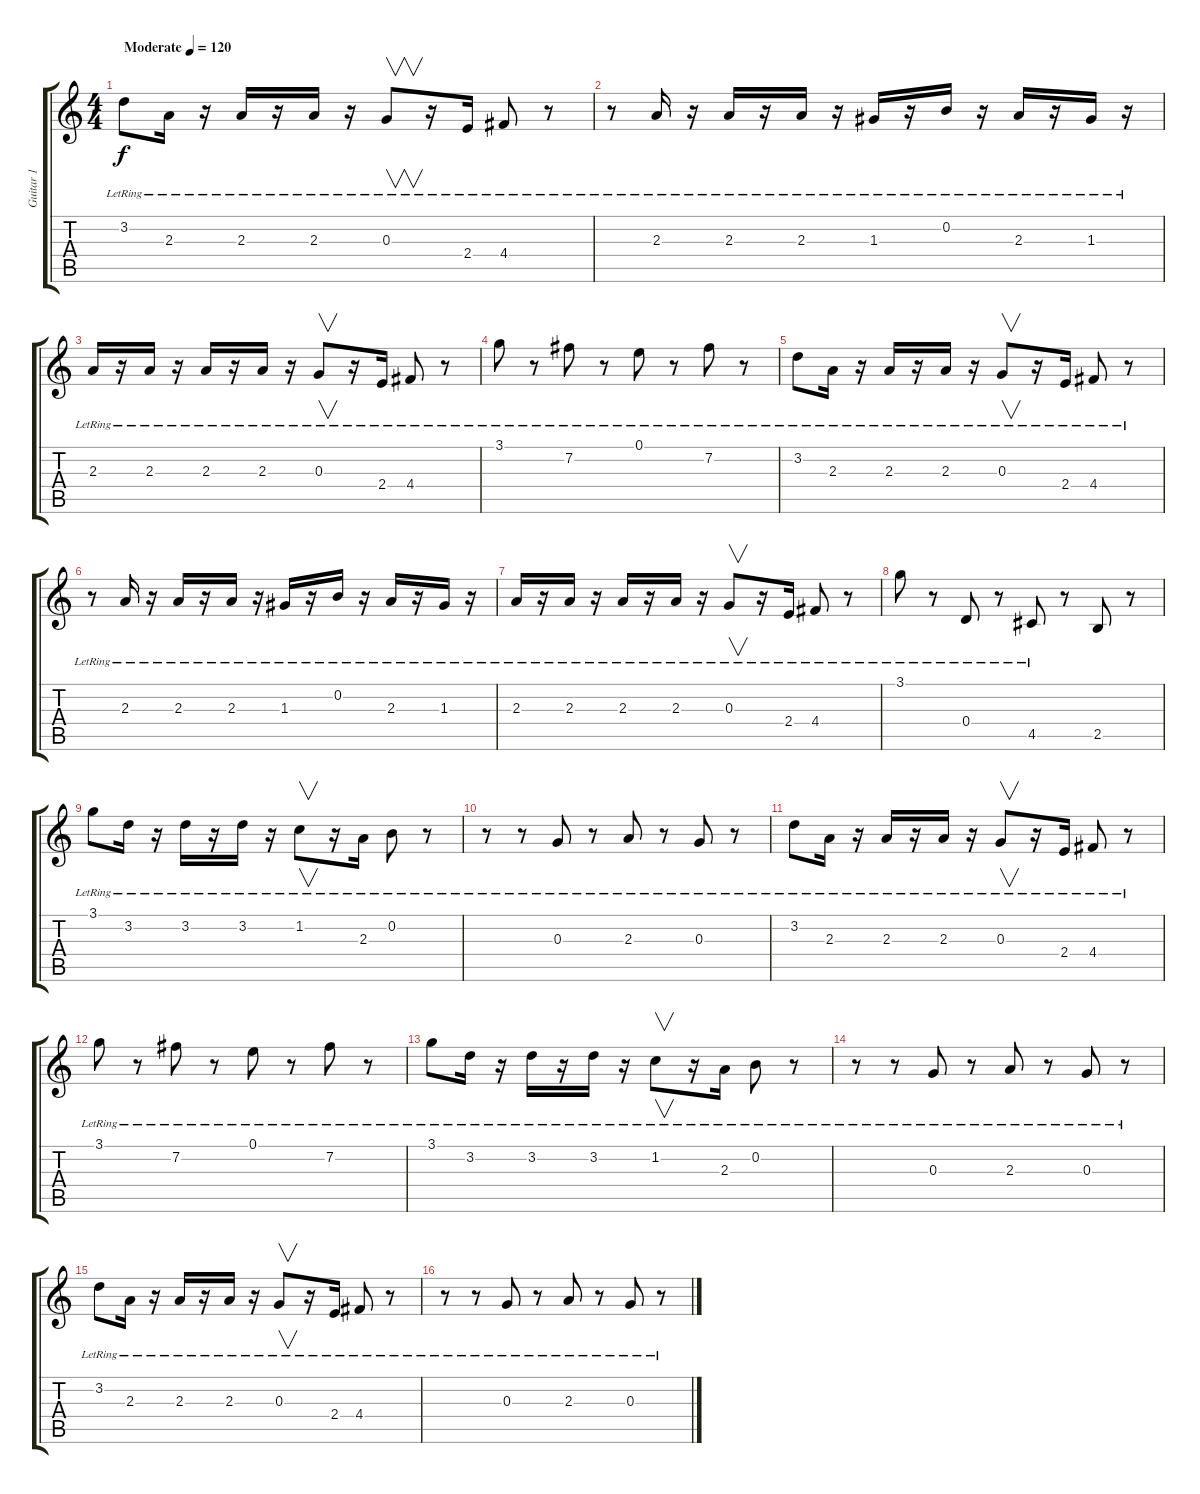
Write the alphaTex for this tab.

\track ("Guitar 1" "Guitar 1") {instrument acousticguitarsteel}
\staff {score tabs}
\tuning (E4 B3 G3 D3 A2 E2) {hide}
\ts (4 4)
\tempo (120 "Moderate")
\clef g2
\ks c
3.2{lr}.8{dy f instrument acousticguitarsteel} 2.3{lr}.16 r.16 2.3{lr}.16 r.16 2.3{lr}.16 r.16 0.3{lr}.8{v} r.16 2.4{lr}.16 4.4{lr}.8 r.8 |
r.8 2.3{lr}.16 r.16 2.3{lr}.16 r.16 2.3{lr}.16 r.16 1.3{lr}.16 r.16 0.2{lr}.16 r.16 2.3{lr}.16 r.16 1.3{lr}.16 r.16 |
2.3{lr}.16 r.16 2.3{lr}.16 r.16 2.3{lr}.16 r.16 2.3{lr}.16 r.16 0.3{lr}.8{v} r.16 2.4{lr}.16 4.4{lr}.8 r.8 |
3.1{lr}.8 r.8 7.2{lr}.8 r.8 0.1{lr}.8 r.8 7.2{lr}.8 r.8 |
3.2{lr}.8 2.3{lr}.16 r.16 2.3{lr}.16 r.16 2.3{lr}.16 r.16 0.3{lr}.8{v} r.16 2.4{lr}.16 4.4{lr}.8 r.8 |
r.8 2.3{lr}.16 r.16 2.3{lr}.16 r.16 2.3{lr}.16 r.16 1.3{lr}.16 r.16 0.2{lr}.16 r.16 2.3{lr}.16 r.16 1.3{lr}.16 r.16 |
2.3{lr}.16 r.16 2.3{lr}.16 r.16 2.3{lr}.16 r.16 2.3{lr}.16 r.16 0.3{lr}.8{v} r.16 2.4{lr}.16 4.4{lr}.8 r.8 |
3.1{lr}.8 r.8 0.4{lr}.8 r.8 4.5{lr}.8 r.8 2.5.8 r.8 |
3.1{lr}.8 3.2{lr}.16 r.16 3.2{lr}.16 r.16 3.2{lr}.16 r.16 1.2{lr}.8{v} r.16 2.3{lr}.16 0.2{lr}.8 r.8 |
r.8 r.8 0.3{lr}.8 r.8 2.3{lr}.8 r.8 0.3{lr}.8 r.8 |
3.2{lr}.8 2.3{lr}.16 r.16 2.3{lr}.16 r.16 2.3{lr}.16 r.16 0.3{lr}.8{v} r.16 2.4{lr}.16 4.4{lr}.8 r.8 |
3.1{lr}.8 r.8 7.2{lr}.8 r.8 0.1{lr}.8 r.8 7.2{lr}.8 r.8 |
3.1{lr}.8 3.2{lr}.16 r.16 3.2{lr}.16 r.16 3.2{lr}.16 r.16 1.2{lr}.8{v} r.16 2.3{lr}.16 0.2{lr}.8 r.8 |
r.8 r.8 0.3{lr}.8 r.8 2.3{lr}.8 r.8 0.3{lr}.8 r.8 |
3.2{lr}.8 2.3{lr}.16 r.16 2.3{lr}.16 r.16 2.3{lr}.16 r.16 0.3{lr}.8{v} r.16 2.4{lr}.16 4.4{lr}.8 r.8 |
r.8 r.8 0.3{lr}.8 r.8 2.3{lr}.8 r.8 0.3{lr}.8 r.8
